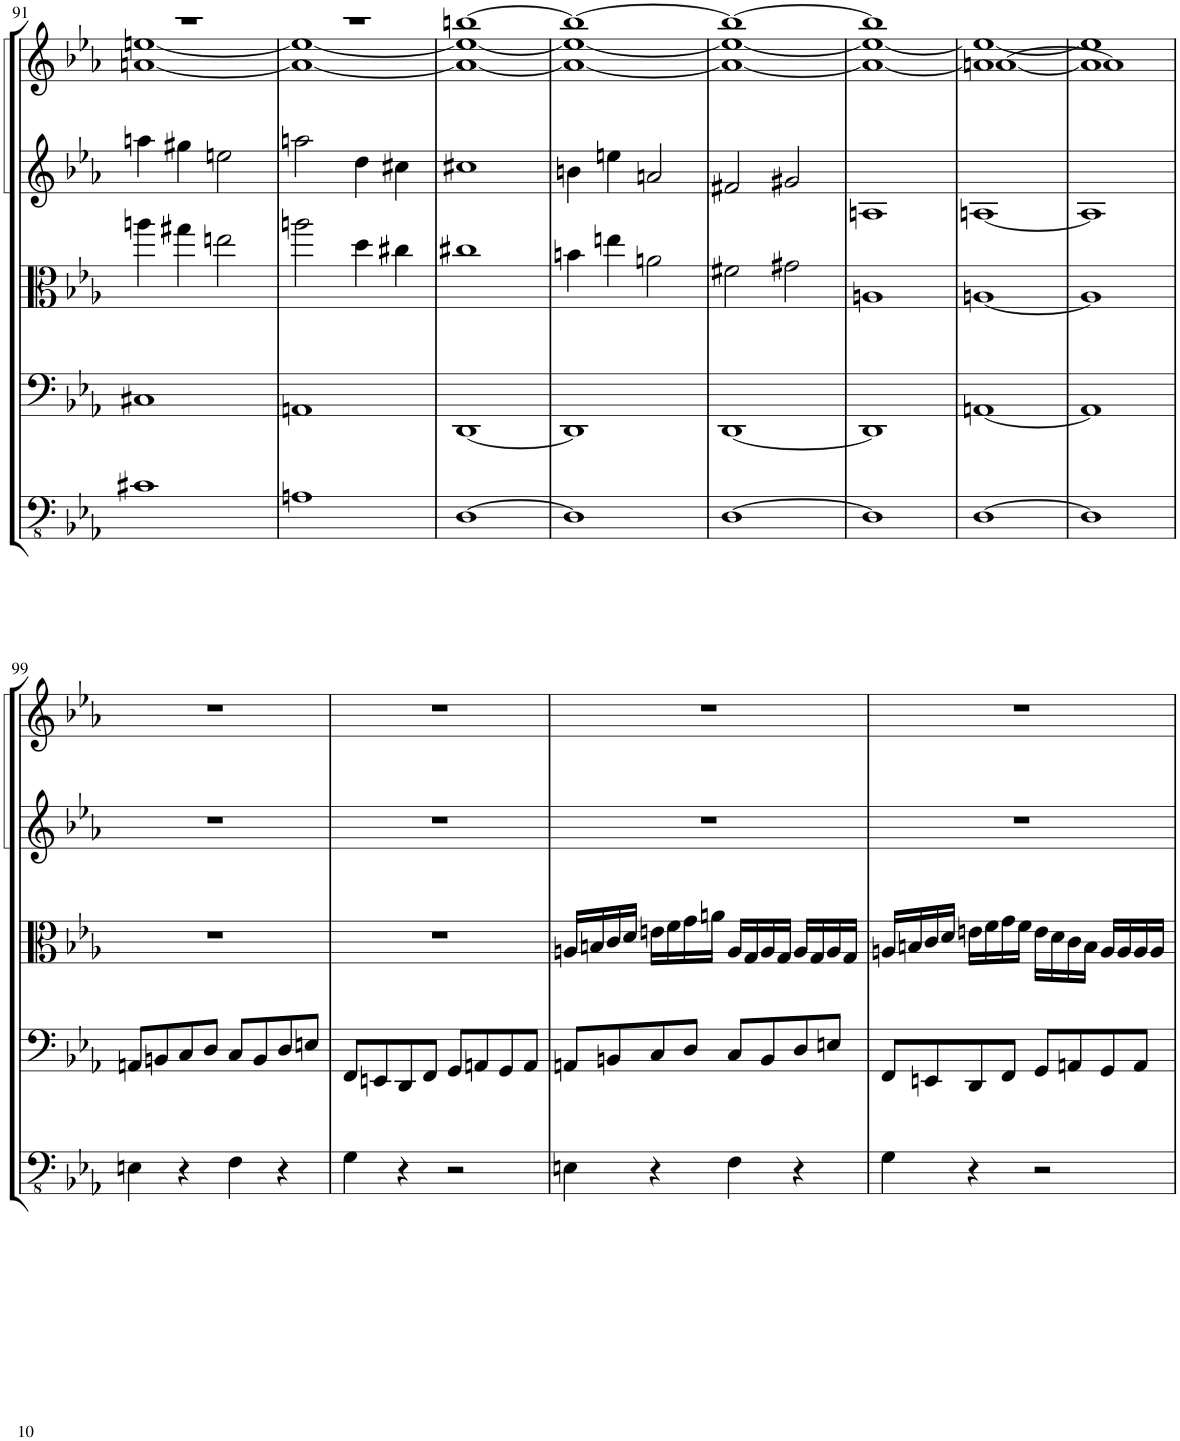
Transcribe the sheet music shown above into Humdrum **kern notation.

**kern	**kern	**kern	**kern	**kern
*part5	*part4	*part3	*part2	*part1
*staff5	*staff4	*staff3	*staff2	*staff1
*I"Contrabass	*I"Violoncello	*I"Viola	*I"Violin II	*I"Violin I
*I'Cb	*I'Vc	*I'Vla	*I'Vln	*I'Vln
!!LO:PB:g=z
*clefFv4	*clefF4	*clefC3	*clefG2	*clefG2
*ITrd7c12	*	*	*	*
*k[b-e-a-]	*k[b-e-a-]	*k[b-e-a-]	*k[b-e-a-]	*k[b-e-a-]
*M4/4	*M4/4	*M4/4	*M4/4	*M4/4
=91	=91	=91	=91	=91
*	*	*	*	*^
1C#X	1C#X	4aan\	4aan\	1r	[1an [1een
.	.	4gg#X\	4gg#X\	.	.
.	.	2een\	2een\	.	.
=92	=92	=92	=92	=92	=92
1AAn	1AAn	2aan\	2aan\	1r	1a_ 1ee_
.	.	4dd\	4dd\	.	.
.	.	4cc#X\	4cc#X\	.	.
=93	=93	=93	=93	=93	=93
[1DD	[1DD	1cc#X	1cc#X	[1bbn	1a_ 1ee_
=94	=94	=94	=94	=94	=94
1DD]	1DD]	4bn\	4bn\	1bb_	1a_ 1ee_
.	.	4een\	4een\	.	.
.	.	2an\	2an/	.	.
=95	=95	=95	=95	=95	=95
[1DD	[1DD	2f#X\	2f#X/	1bb_	1a_ 1ee_
.	.	2g#X\	2g#X/	.	.
=96	=96	=96	=96	=96	=96
1DD]	1DD]	1An	1An	1bb]	1a_ 1ee_
=97	=97	=97	=97	=97	=97
[1DD	[1AAn	[1An	[1An	[1an	1a_ 1ee_
=98	=98	=98	=98	=98	=98
1DD]	1AA]	1A]	1A]	1a]	1a] 1ee]
*	*	*	*	*v	*v
!!LO:LB:g=z
=99	=99	=99	=99	=99
4EEn\	8AAn/L	1r	1r	1r
.	8BBn/	.	.	.
4r	8C/	.	.	.
.	8D/J	.	.	.
4FF\	8C/L	.	.	.
.	8BB/	.	.	.
4r	8D/	.	.	.
.	8En/J	.	.	.
=100	=100	=100	=100	=100
4GG\	8FF/L	1r	1r	1r
.	8EEn/	.	.	.
4r	8DD/	.	.	.
.	8FF/J	.	.	.
2r	8GG/L	.	.	.
.	8AAn/	.	.	.
.	8GG/	.	.	.
.	8AA/J	.	.	.
=101	=101	=101	=101	=101
4EEn\	8AAn/L	16An/LL	1r	1r
.	.	16Bn/	.	.
.	8BBn/	16c/	.	.
.	.	16d/JJ	.	.
4r	8C/	16en\LL	.	.
.	.	16f\	.	.
.	8D/J	16g\	.	.
.	.	16an\JJ	.	.
4FF\	8C/L	16A/LL	.	.
.	.	16G/	.	.
.	8BB/	16A/	.	.
.	.	16G/JJ	.	.
4r	8D/	16A/LL	.	.
.	.	16G/	.	.
.	8En/J	16A/	.	.
.	.	16G/JJ	.	.
=102	=102	=102	=102	=102
4GG\	8FF/L	16An/LL	1r	1r
.	.	16Bn/	.	.
.	8EEn/	16c/	.	.
.	.	16d/JJ	.	.
4r	8DD/	16en\LL	.	.
.	.	16f\	.	.
.	8FF/J	16g\	.	.
.	.	16f\JJ	.	.
2r	8GG/L	16e\LL	.	.
.	.	16d\	.	.
.	8AAn/	16c\	.	.
.	.	16B\JJ	.	.
.	8GG/	16A/LL	.	.
.	.	16A/	.	.
.	8AA/J	16A/	.	.
.	.	16A/JJ	.	.
=	=	=	=	=
*-	*-	*-	*-	*-
